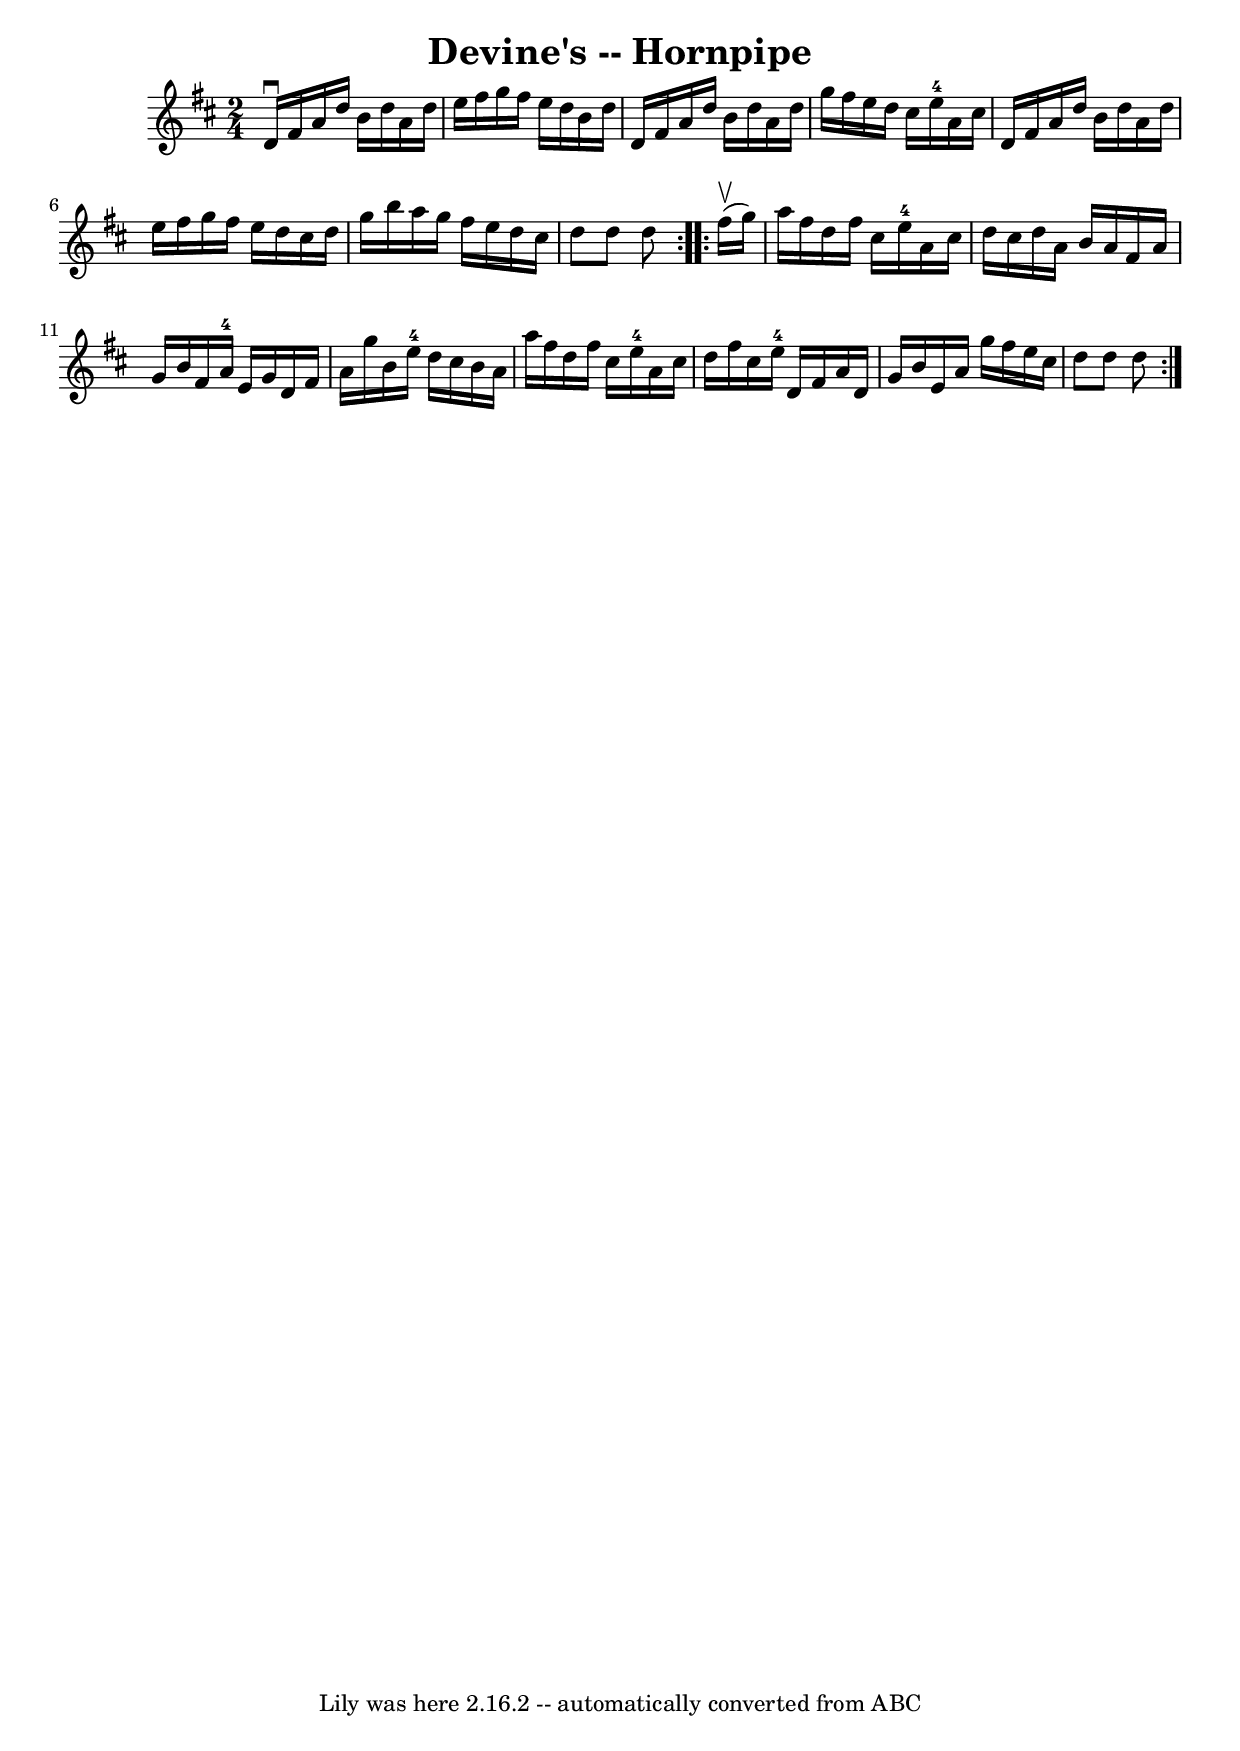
\version "2.16.2"
\include "Mammoth.ily"
\header {
	%% book = "Cole's 1000 Fiddle Tunes"
	crossRefNumber = "1"
	footnotes = ""
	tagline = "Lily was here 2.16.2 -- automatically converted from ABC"
	title = "Devine's -- Hornpipe"
}
voicedefault =  {


\repeat volta 2 {
\time 2/4 
\key d \major d'16^\downbow fis'16 a'16 d''16 b'16    
d''16 a'16 d''16  |
 e''16 fis''16 g''16 fis''16    
e''16 d''16 b'16 d''16  |
 d'16 fis'16 a'16 d''16    
b'16 d''16 a'16 d''16  |
 g''16 fis''16 e''16 d''16   
 cis''16 e''16-4 a'16 cis''16  |
 d'16 fis'16 a'16   
 d''16 b'16 d''16 a'16 d''16  |
 e''16 fis''16 g''16  
 fis''16 e''16 d''16 cis''16 d''16  |
 g''16 b''16    
a''16 g''16 fis''16 e''16 d''16 cis''16  |
 d''8 d''8 
 d''8  }     \repeat volta 2 { fis''16 (^\upbow g''16) |
   
a''16 fis''16 d''16 fis''16 cis''16 e''16-4 a'16 cis''16 
 |
 d''16 cis''16 d''16 a'16 b'16 a'16 fis'16 a'16 
 |
 g'16 b'16 fis'16 a'16-4 e'16 g'16 d'16    
fis'16  |
 a'16 g''16 b'16 e''16-4 d''16 cis''16    
b'16 a'16  |
 a''16 fis''16 d''16 fis''16 cis''16    
e''16-4 a'16 cis''16  |
 d''16 fis''16 cis''16 e''16 
-4 d'16 fis'16 a'16 d'16  |
 g'16 b'16 e'16 a'16  
 g''16 fis''16 e''16 cis''16  |
 d''8 d''8 d''8  }   
}

\score{
    <<

	\context Staff="default"
	{
	    \voicedefault 
	}

    >>
	\layout {
	}
	\midi {}
}
